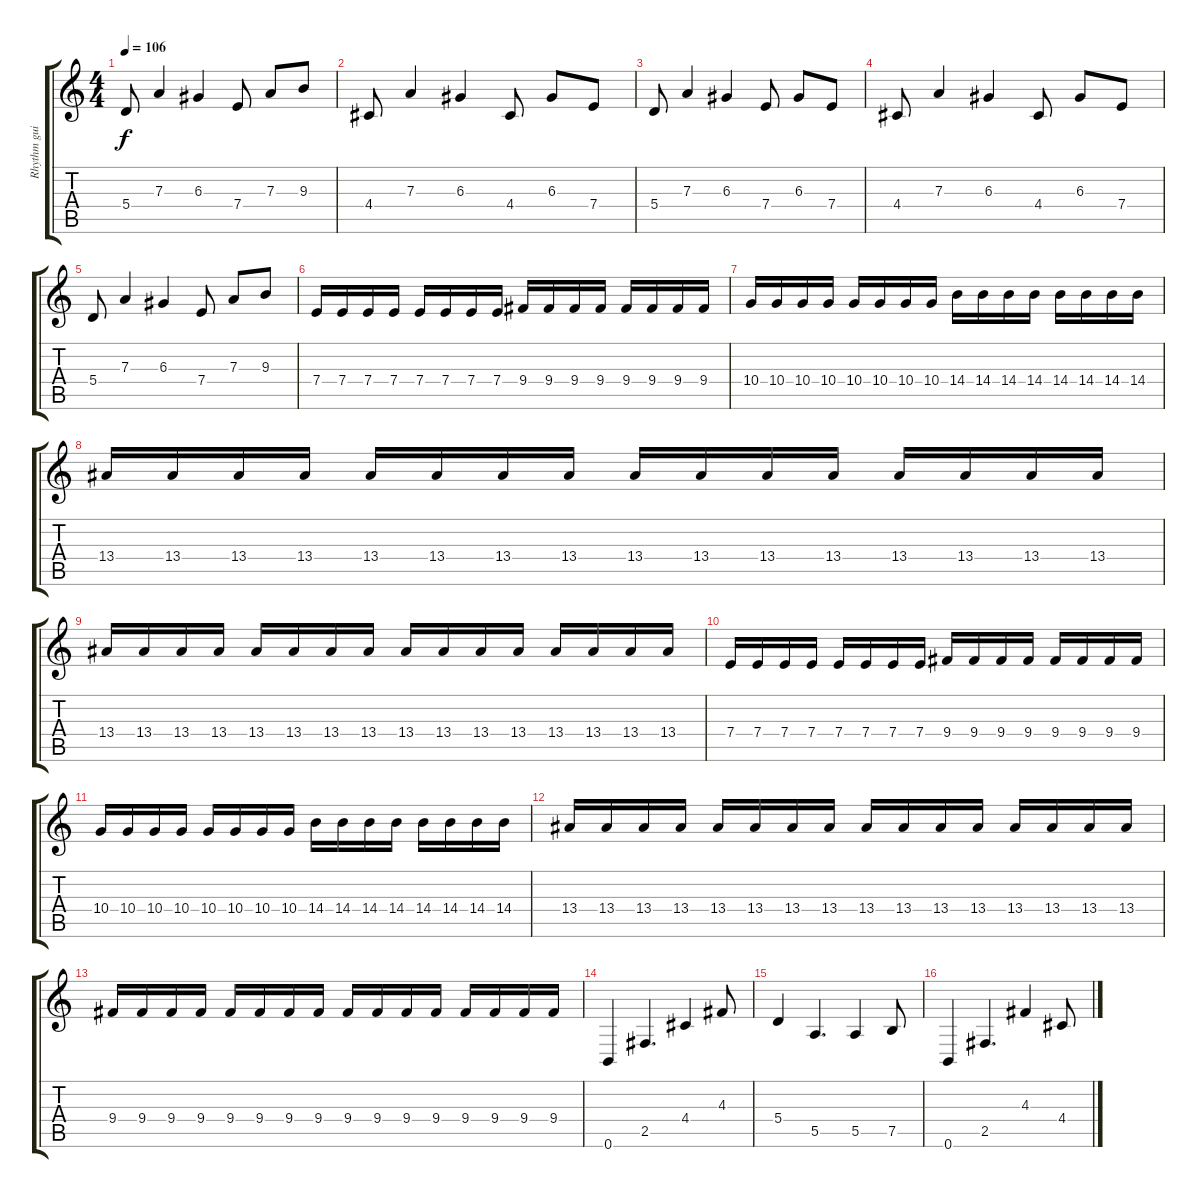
\track ("Rhythm guitar" "Rhythm gui") {instrument distortionguitar}
\staff {score tabs}
\tuning (B3 Gb3 D3 A2 E2 B1) {hide}
\ts (4 4)
\tempo 106
\clef g2
\ks c
5.4.8{dy f} 7.3.4 6.3.4 7.4.8 7.3.8 9.3.8 |
4.4.8 7.3.4 6.3.4 4.4.8 6.3.8 7.4.8 |
5.4.8 7.3.4 6.3.4 7.4.8 6.3.8 7.4.8 |
4.4.8 7.3.4 6.3.4 4.4.8 6.3.8 7.4.8 |
5.4.8 7.3.4 6.3.4 7.4.8 7.3.8 9.3.8 |
7.4.16 7.4.16 7.4.16 7.4.16 7.4.16 7.4.16 7.4.16 7.4.16 9.4.16 9.4.16 9.4.16 9.4.16 9.4.16 9.4.16 9.4.16 9.4.16 |
10.4.16 10.4.16 10.4.16 10.4.16 10.4.16 10.4.16 10.4.16 10.4.16 14.4.16 14.4.16 14.4.16 14.4.16 14.4.16 14.4.16 14.4.16 14.4.16 |
13.4.16 13.4.16 13.4.16 13.4.16 13.4.16 13.4.16 13.4.16 13.4.16 13.4.16 13.4.16 13.4.16 13.4.16 13.4.16 13.4.16 13.4.16 13.4.16 |
13.4.16 13.4.16 13.4.16 13.4.16 13.4.16 13.4.16 13.4.16 13.4.16 13.4.16 13.4.16 13.4.16 13.4.16 13.4.16 13.4.16 13.4.16 13.4.16 |
7.4.16 7.4.16 7.4.16 7.4.16 7.4.16 7.4.16 7.4.16 7.4.16 9.4.16 9.4.16 9.4.16 9.4.16 9.4.16 9.4.16 9.4.16 9.4.16 |
10.4.16 10.4.16 10.4.16 10.4.16 10.4.16 10.4.16 10.4.16 10.4.16 14.4.16 14.4.16 14.4.16 14.4.16 14.4.16 14.4.16 14.4.16 14.4.16 |
13.4.16 13.4.16 13.4.16 13.4.16 13.4.16 13.4.16 13.4.16 13.4.16 13.4.16 13.4.16 13.4.16 13.4.16 13.4.16 13.4.16 13.4.16 13.4.16 |
9.4.16 9.4.16 9.4.16 9.4.16 9.4.16 9.4.16 9.4.16 9.4.16 9.4.16 9.4.16 9.4.16 9.4.16 9.4.16 9.4.16 9.4.16 9.4.16 |
0.6.4 2.5.4{d} 4.4.4 4.3.8 |
5.4.4 5.5.4{d} 5.5.4 7.5.8 |
0.6.4 2.5.4{d} 4.3.4 4.4.8
